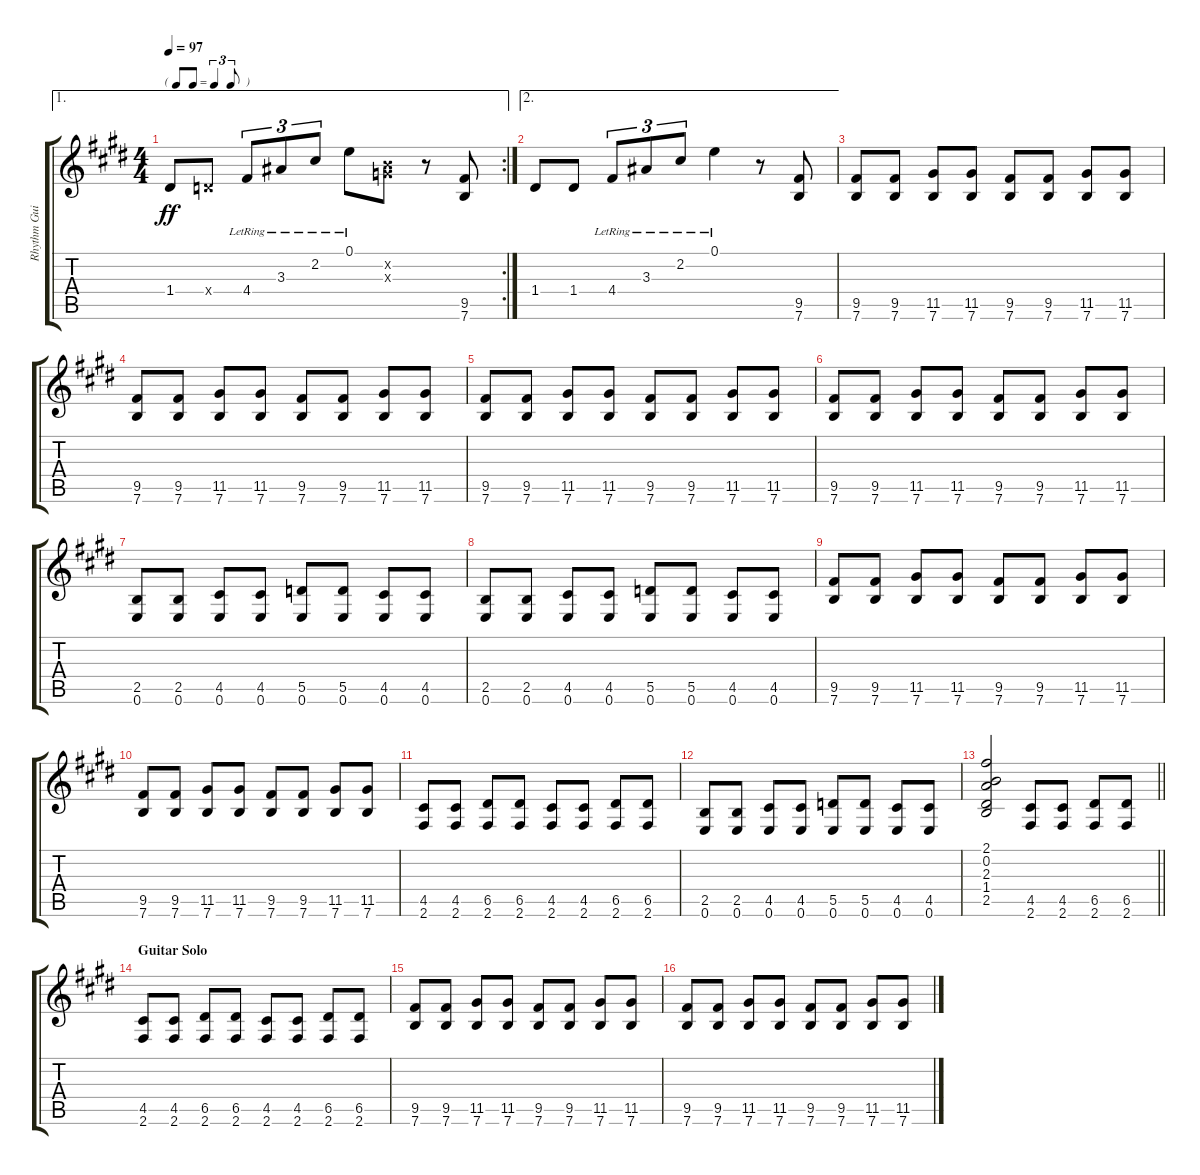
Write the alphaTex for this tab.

\track ("Rhythm Guitar 1" "Rhythm Gui") {instrument acousticguitarsteel}
\staff {score tabs}
\tuning (E4 B3 G3 D3 A2 E2) {hide}
\ae 1
\rc 2
\ts (4 4)
\tf triplet8th
\tempo 97
\clef g2
\ks c#minor
1.4.8{dy ff} 0.4{x}.8 4.4{lr}.8{tu (3 2)} 3.3{lr}.8{tu (3 2)} 2.2{lr}.8{tu (3 2)} 0.1{lr}.8 (0.2{x} 0.3{x}).8 r.8 (9.5 7.6).8 |
\ae 2
\ks e
1.4.8 1.4.8 4.4{lr}.8{tu (3 2)} 3.3{lr}.8{tu (3 2)} 2.2{lr}.8{tu (3 2)} 0.1{lr}.4 r.8 (9.5 7.6).8 |
\ks c#minor
(9.5 7.6).8 (9.5 7.6).8 (11.5 7.6).8 (11.5 7.6).8 (9.5 7.6).8 (9.5 7.6).8 (11.5 7.6).8 (11.5 7.6).8 |
\ks e
(9.5 7.6).8 (9.5 7.6).8 (11.5 7.6).8 (11.5 7.6).8 (9.5 7.6).8 (9.5 7.6).8 (11.5 7.6).8 (11.5 7.6).8 |
\ks c#minor
(9.5 7.6).8 (9.5 7.6).8 (11.5 7.6).8 (11.5 7.6).8 (9.5 7.6).8 (9.5 7.6).8 (11.5 7.6).8 (11.5 7.6).8 |
(9.5 7.6).8 (9.5 7.6).8 (11.5 7.6).8 (11.5 7.6).8 (9.5 7.6).8 (9.5 7.6).8 (11.5 7.6).8 (11.5 7.6).8 |
\ks e
(2.5 0.6).8 (2.5 0.6).8 (4.5 0.6).8 (4.5 0.6).8 (5.5 0.6).8 (5.5 0.6).8 (4.5 0.6).8 (4.5 0.6).8 |
\ks c#minor
(2.5 0.6).8 (2.5 0.6).8 (4.5 0.6).8 (4.5 0.6).8 (5.5 0.6).8 (5.5 0.6).8 (4.5 0.6).8 (4.5 0.6).8 |
(9.5 7.6).8 (9.5 7.6).8 (11.5 7.6).8 (11.5 7.6).8 (9.5 7.6).8 (9.5 7.6).8 (11.5 7.6).8 (11.5 7.6).8 |
\ks e
(9.5 7.6).8 (9.5 7.6).8 (11.5 7.6).8 (11.5 7.6).8 (9.5 7.6).8 (9.5 7.6).8 (11.5 7.6).8 (11.5 7.6).8 |
\ks c#minor
(4.5 2.6).8 (4.5 2.6).8 (6.5 2.6).8 (6.5 2.6).8 (4.5 2.6).8 (4.5 2.6).8 (6.5 2.6).8 (6.5 2.6).8 |
(2.5 0.6).8 (2.5 0.6).8 (4.5 0.6).8 (4.5 0.6).8 (5.5 0.6).8 (5.5 0.6).8 (4.5 0.6).8 (4.5 0.6).8 |
\barLineRight lightlight
\ks e
(2.1 0.2 2.3 1.4 2.5).2 (4.5 2.6).8 (4.5 2.6).8 (6.5 2.6).8 (6.5 2.6).8 |
\section ("" "Guitar Solo")
\ks c#minor
(4.5 2.6).8 (4.5 2.6).8 (6.5 2.6).8 (6.5 2.6).8 (4.5 2.6).8 (4.5 2.6).8 (6.5 2.6).8 (6.5 2.6).8 |
(9.5 7.6).8 (9.5 7.6).8 (11.5 7.6).8 (11.5 7.6).8 (9.5 7.6).8 (9.5 7.6).8 (11.5 7.6).8 (11.5 7.6).8 |
\ks e
(9.5 7.6).8 (9.5 7.6).8 (11.5 7.6).8 (11.5 7.6).8 (9.5 7.6).8 (9.5 7.6).8 (11.5 7.6).8 (11.5 7.6).8
